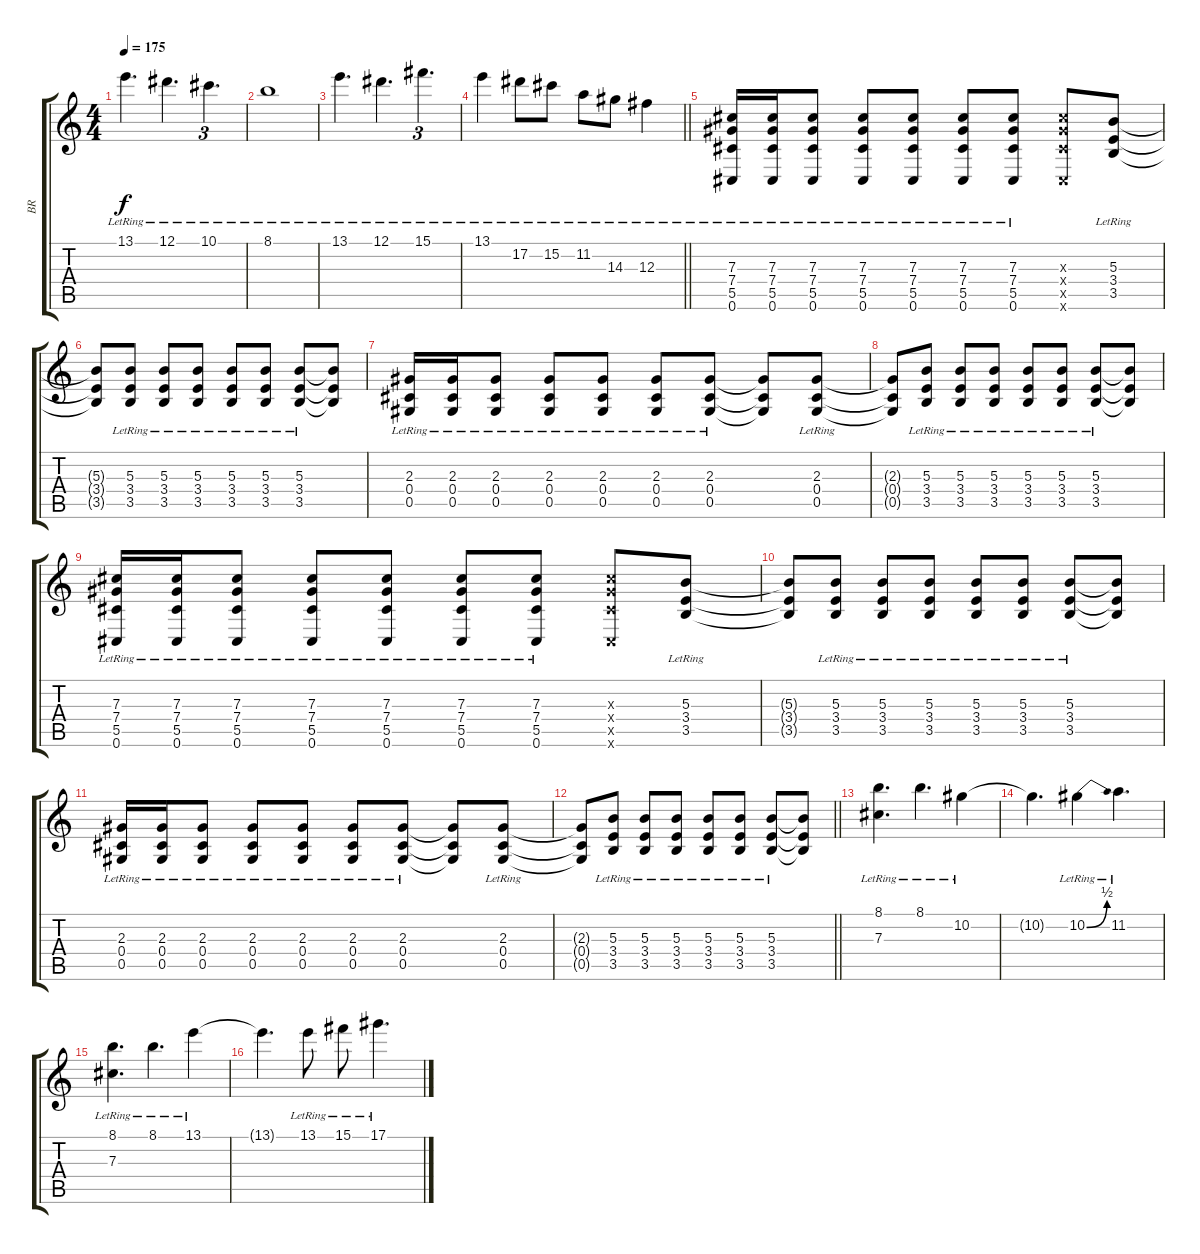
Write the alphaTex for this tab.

\track ("BR" "BR") {instrument acousticguitarsteel}
\staff {score tabs}
\tuning (Eb4 Bb3 Gb3 Db3 Ab2 Db2) {hide}
\ts (4 4)
\tempo 175
\clef g2
\ks c
13.1{lr}.4{d dy f} 12.1{lr}.4{d} 10.1{lr}.4{d tu (3 2)} |
8.1{lr}.1 |
13.1{lr}.4{d} 12.1{lr}.4{d} 15.1{lr}.4{d tu (3 2)} |
\barLineRight lightlight
13.1{lr}.4 17.2{lr}.8 15.2{lr}.8 11.2{lr}.8 14.3{lr}.8 12.3{lr}.4 |
\section ("" "")
(7.3{lr} 7.4{lr} 5.5{lr} 0.6{lr}).16 (7.3{lr} 7.4{lr} 5.5{lr} 0.6{lr}).16 (7.3{lr} 7.4{lr} 5.5{lr} 0.6{lr}).8 (7.3{lr} 7.4{lr} 5.5{lr} 0.6{lr}).8 (7.3{lr} 7.4{lr} 5.5{lr} 0.6{lr}).8 (7.3{lr} 7.4{lr} 5.5{lr} 0.6{lr}).8 (7.3{lr} 7.4{lr} 5.5{lr} 0.6{lr}).8 (7.3{x} 7.4{x} 5.5{x} 0.6{x}).8 (5.3{lr} 3.4{lr} 3.5{lr}).8 |
(5.3{t} 3.4{t} 3.5{t}).8 (5.3{lr} 3.4{lr} 3.5{lr}).8 (5.3{lr} 3.4{lr} 3.5{lr}).8 (5.3{lr} 3.4{lr} 3.5{lr}).8 (5.3{lr} 3.4{lr} 3.5{lr}).8 (5.3{lr} 3.4{lr} 3.5{lr}).8 (5.3{lr} 3.4{lr} 3.5{lr}).8 (5.3{t} 3.4{t} 3.5{t}).8 |
(2.3{lr} 0.4{lr} 0.5{lr}).16 (2.3{lr} 0.4{lr} 0.5{lr}).16 (2.3{lr} 0.4{lr} 0.5{lr}).8 (2.3{lr} 0.4{lr} 0.5{lr}).8 (2.3{lr} 0.4{lr} 0.5{lr}).8 (2.3{lr} 0.4{lr} 0.5{lr}).8 (2.3{lr} 0.4{lr} 0.5{lr}).8 (2.3{t} 0.4{t} 0.5{t}).8 (2.3{lr} 0.4{lr} 0.5{lr}).8 |
(2.3{t} 0.4{t} 0.5{t}).8 (5.3{lr} 3.4{lr} 3.5{lr}).8 (5.3{lr} 3.4{lr} 3.5{lr}).8 (5.3{lr} 3.4{lr} 3.5{lr}).8 (5.3{lr} 3.4{lr} 3.5{lr}).8 (5.3{lr} 3.4{lr} 3.5{lr}).8 (5.3{lr} 3.4{lr} 3.5{lr}).8 (5.3{t} 3.4{t} 3.5{t}).8 |
(7.3{lr} 7.4{lr} 5.5{lr} 0.6{lr}).16 (7.3{lr} 7.4{lr} 5.5{lr} 0.6{lr}).16 (7.3{lr} 7.4{lr} 5.5{lr} 0.6{lr}).8 (7.3{lr} 7.4{lr} 5.5{lr} 0.6{lr}).8 (7.3{lr} 7.4{lr} 5.5{lr} 0.6{lr}).8 (7.3{lr} 7.4{lr} 5.5{lr} 0.6{lr}).8 (7.3{lr} 7.4{lr} 5.5{lr} 0.6{lr}).8 (7.3{x} 7.4{x} 5.5{x} 0.6{x}).8 (5.3{lr} 3.4{lr} 3.5{lr}).8 |
(5.3{t} 3.4{t} 3.5{t}).8 (5.3{lr} 3.4{lr} 3.5{lr}).8 (5.3{lr} 3.4{lr} 3.5{lr}).8 (5.3{lr} 3.4{lr} 3.5{lr}).8 (5.3{lr} 3.4{lr} 3.5{lr}).8 (5.3{lr} 3.4{lr} 3.5{lr}).8 (5.3{lr} 3.4{lr} 3.5{lr}).8 (5.3{t} 3.4{t} 3.5{t}).8 |
(2.3{lr} 0.4{lr} 0.5{lr}).16 (2.3{lr} 0.4{lr} 0.5{lr}).16 (2.3{lr} 0.4{lr} 0.5{lr}).8 (2.3{lr} 0.4{lr} 0.5{lr}).8 (2.3{lr} 0.4{lr} 0.5{lr}).8 (2.3{lr} 0.4{lr} 0.5{lr}).8 (2.3{lr} 0.4{lr} 0.5{lr}).8 (2.3{t} 0.4{t} 0.5{t}).8 (2.3{lr} 0.4{lr} 0.5{lr}).8 |
\barLineRight lightlight
(2.3{t} 0.4{t} 0.5{t}).8 (5.3{lr} 3.4{lr} 3.5{lr}).8 (5.3{lr} 3.4{lr} 3.5{lr}).8 (5.3{lr} 3.4{lr} 3.5{lr}).8 (5.3{lr} 3.4{lr} 3.5{lr}).8 (5.3{lr} 3.4{lr} 3.5{lr}).8 (5.3{lr} 3.4{lr} 3.5{lr}).8 (5.3{t} 3.4{t} 3.5{t}).8 |
\section ("" "")
(8.1{lr} 7.3{lr}).4{d} 8.1{lr}.4{d} 10.2{lr}.4 |
10.2{t}.4{d} 10.2{be (bend 0 0 60 2) lr}.4 11.2{lr}.4{d} |
(8.1{lr} 7.3{lr}).4{d} 8.1{lr}.4{d} 13.1{lr}.4 |
13.1{t}.4{d} 13.1{lr}.8 15.1{lr}.8 17.1{lr}.4{d}
